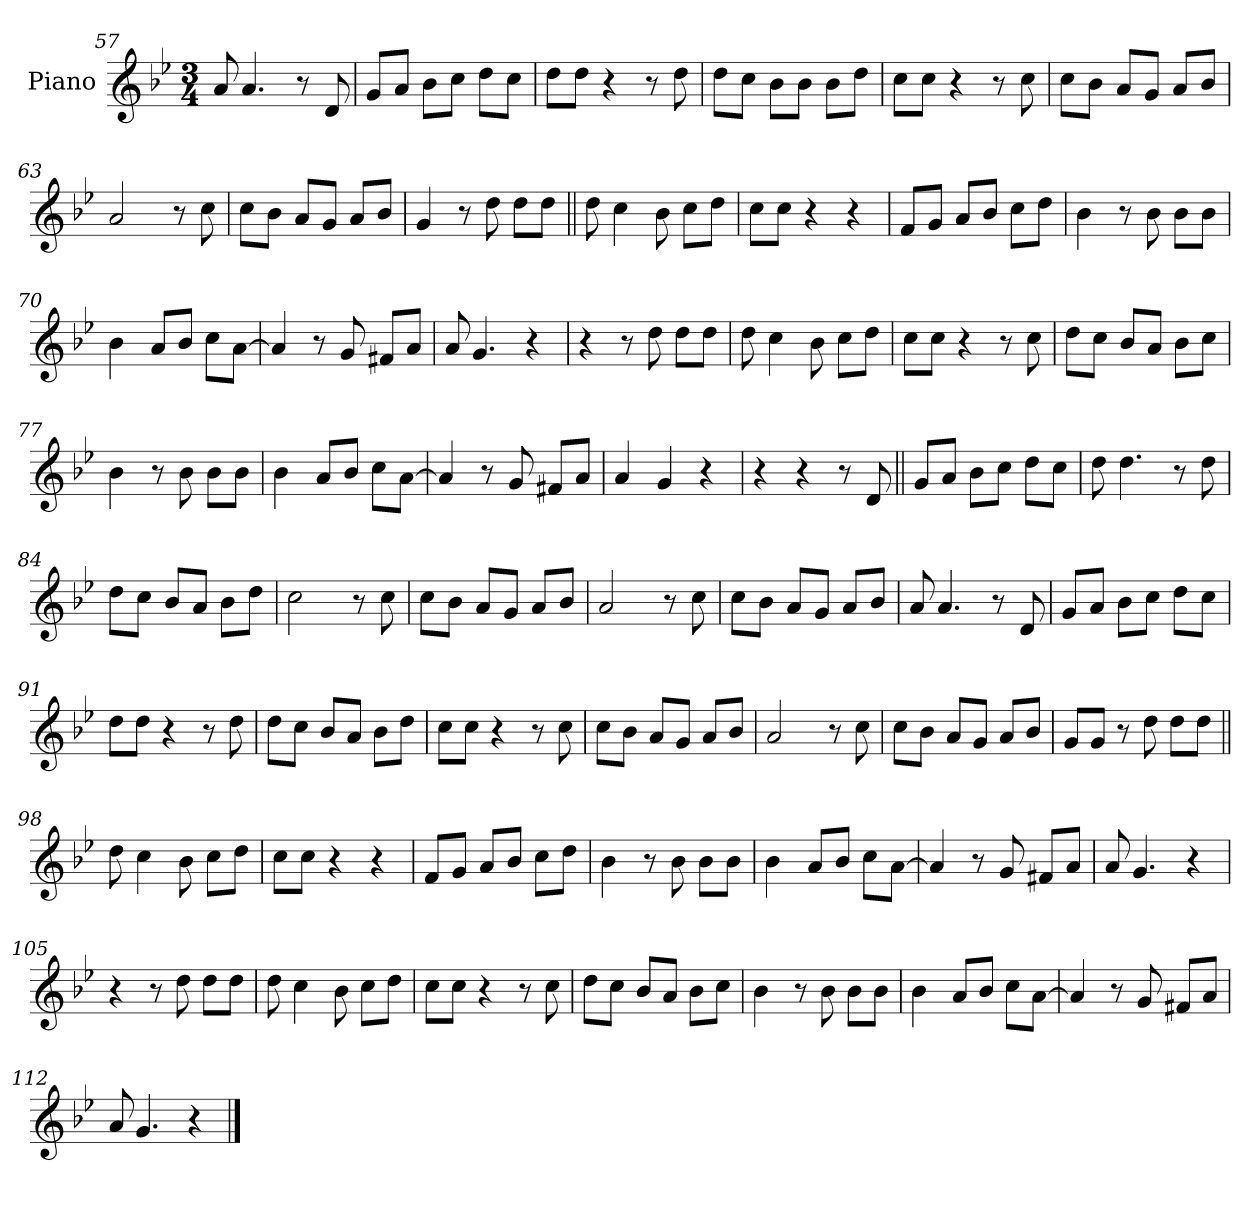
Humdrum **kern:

**kern
*part1
*staff1
*I"Piano
*I'Pno.
*clefG2
*k[b-e-]
*M3/4
=57
8a
4.a
8r
8d
=58
8gL
8aJ
8b-L
8ccJ
8ddL
8ccJ
=59
8ddL
8ddJ
4r
8r
8dd
=60
8ddL
8ccJ
8b-L
8b-J
8b-L
8ddJ
=61
8ccL
8ccJ
4r
8r
8cc
=62
8ccL
8b-J
8aL
8gJ
8aL
8b-J
=63
2a
8r
8cc
=64
8ccL
8b-J
8aL
8gJ
8aL
8b-J
=65
4g
8r
8dd
8ddL
8ddJ
=66||
8dd
4cc
8b-
8ccL
8ddJ
=67
8ccL
8ccJ
4r
4r
=68
8fL
8gJ
8aL
8b-J
8ccL
8ddJ
=69
4b-
8r
8b-
8b-L
8b-J
=70
4b-
8aL
8b-J
8ccL
[8aJ
=71
4a]
8r
8g
8f#XL
8aJ
=72
8a
4.g
4r
=73
4r
8r
8dd
8ddL
8ddJ
=74
8dd
4cc
8b-
8ccL
8ddJ
=75
8ccL
8ccJ
4r
8r
8cc
=76
8ddL
8ccJ
8b-L
8aJ
8b-L
8ccJ
=77
4b-
8r
8b-
8b-L
8b-J
=78
4b-
8aL
8b-J
8ccL
[8aJ
=79
4a]
8r
8g
8f#XL
8aJ
=80
4a
4g
4r
=81
4r
4r
8r
8d
=82||
8gL
8aJ
8b-L
8ccJ
8ddL
8ccJ
=83
8dd
4.dd
8r
8dd
=84
8ddL
8ccJ
8b-L
8aJ
8b-L
8ddJ
=85
2cc
8r
8cc
=86
8ccL
8b-J
8aL
8gJ
8aL
8b-J
=87
2a
8r
8cc
=88
8ccL
8b-J
8aL
8gJ
8aL
8b-J
=89
8a
4.a
8r
8d
=90
8gL
8aJ
8b-L
8ccJ
8ddL
8ccJ
=91
8ddL
8ddJ
4r
8r
8dd
=92
8ddL
8ccJ
8b-L
8aJ
8b-L
8ddJ
=93
8ccL
8ccJ
4r
8r
8cc
=94
8ccL
8b-J
8aL
8gJ
8aL
8b-J
=95
2a
8r
8cc
=96
8ccL
8b-J
8aL
8gJ
8aL
8b-J
=97
8gL
8gJ
8r
8dd
8ddL
8ddJ
=98||
8dd
4cc
8b-
8ccL
8ddJ
=99
8ccL
8ccJ
4r
4r
=100
8fL
8gJ
8aL
8b-J
8ccL
8ddJ
=101
4b-
8r
8b-
8b-L
8b-J
=102
4b-
8aL
8b-J
8ccL
[8aJ
=103
4a]
8r
8g
8f#XL
8aJ
=104
8a
4.g
4r
=105
4r
8r
8dd
8ddL
8ddJ
=106
8dd
4cc
8b-
8ccL
8ddJ
=107
8ccL
8ccJ
4r
8r
8cc
=108
8ddL
8ccJ
8b-L
8aJ
8b-L
8ccJ
=109
4b-
8r
8b-
8b-L
8b-J
=110
4b-
8aL
8b-J
8ccL
[8aJ
=111
4a]
8r
8g
8f#XL
8aJ
=112
8a
4.g
4r
==
*-
